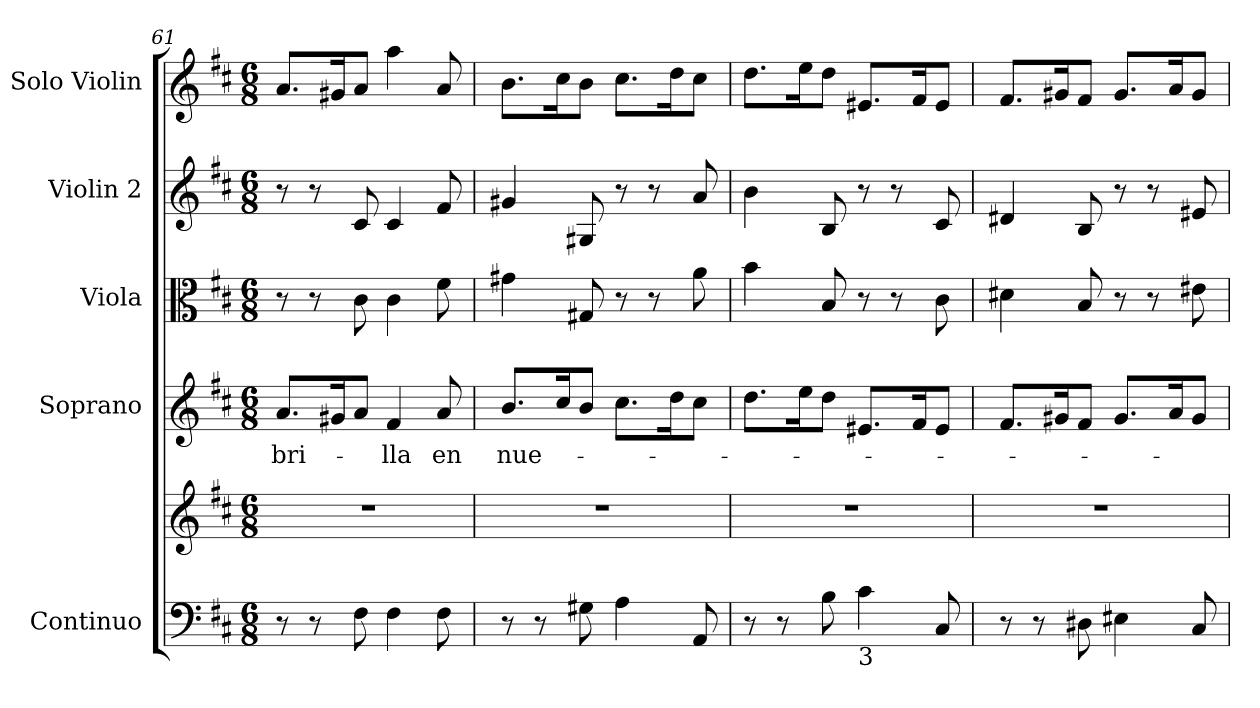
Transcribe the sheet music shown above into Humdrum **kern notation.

**kern	**kern	**kern	**text	**kern	**kern	**kern
*part5	*part5	*part4	*part4	*part3	*part2	*part1
*staff6	*staff5	*staff4	*staff4	*staff3	*staff2	*staff1
*I"Continuo	*	*I"Soprano	*	*I"Viola	*I"Violin 2	*I"Solo Violin
*I'Cont.	*	*I'S.	*	*I'Vla.	*I'Vln. 2	*I'Vln.
*clefF4	*clefG2	*clefG2	*	*clefC3	*clefG2	*clefG2
*k[f#c#]	*k[f#c#]	*k[f#c#]	*	*k[f#c#]	*k[f#c#]	*k[f#c#]
*D:	*D:	*D:	*	*D:	*D:	*D:
*M6/8	*M6/8	*M6/8	*	*M6/8	*M6/8	*M6/8
=61	=61	=61	=61	=61	=61	=61
!	!LO:N:vis=1	!	!	!	!	!
!	!	!	!LO:LY:b:color=#000000	!	!	!
8r	2.r	8.ai/L	bri-	8r	8r	8.ai/L
8r	.	.	.	8r	8r	.
.	.	16g#Xi/k	.	.	.	16g#Xi/k
8F#i\	.	8ai/J	.	8c#i\	8c#i/	8ai/J
!	!	!	!LO:LY:b:color=#000000	!	!	!
4F#i\	.	4f#i/	-lla	4c#i\	4c#i/	4aai\
!	!	!	!LO:LY:b:color=#000000	!	!	!
8F#i\	.	8ai/	en	8f#i\	8f#i/	8ai/
=62	=62	=62	=62	=62	=62	=62
!	!LO:N:vis=1	!	!	!	!	!
!	!	!	!LO:LY:b:color=#000000	!	!	!
8r	2.r	8.bi/L	nue-	4g#Xi\	4g#Xi/	8.bi\L
8r	.	.	.	.	.	.
.	.	16cc#i/k	.	.	.	16cc#i\k
8G#Xi\	.	8bi/J	.	8G#Xi/	8G#Xi/	8bi\J
4Ai\	.	8.cc#i\L	.	8r	8r	8.cc#i\L
.	.	.	.	8r	8r	.
.	.	16ddi\k	.	.	.	16ddi\k
8AAi/	.	8cc#i\J	.	8ai\	8ai/	8cc#i\J
=63	=63	=63	=63	=63	=63	=63
!	!LO:N:vis=1	!	!	!	!	!
8r	2.r	8.ddi\L	.	4bi\	4bi\	8.ddi\L
8r	.	.	.	.	.	.
.	.	16eei\k	.	.	.	16eei\k
8Bi\	.	8ddi\J	.	8Bi/	8Bi/	8ddi\J
!LO:TX:b:t=3	!	!	!	!	!	!
4c#i\	.	8.e#Xi/L	.	8r	8r	8.e#Xi/L
.	.	.	.	8r	8r	.
.	.	16f#i/k	.	.	.	16f#i/k
8C#i/	.	8e#i/J	.	8c#i\	8c#i/	8e#i/J
!!LO:PB:g=z
=64	=64	=64	=64	=64	=64	=64
!	!LO:N:vis=1	!	!	!	!	!
8r	2.r	8.f#i/L	.	4d#Xi\	4d#Xi/	8.f#i/L
8r	.	.	.	.	.	.
.	.	16g#Xi/k	.	.	.	16g#Xi/k
8D#Xi\	.	8f#i/J	.	8Bi/	8Bi/	8f#i/J
4E#Xi\	.	8.g#i/L	.	8r	8r	8.g#i/L
.	.	.	.	8r	8r	.
.	.	16ai/k	.	.	.	16ai/k
8C#i/	.	8g#i/J	.	8e#Xi\	8e#Xi/	8g#i/J
=	=	=	=	=	=	=
*-	*-	*-	*-	*-	*-	*-
